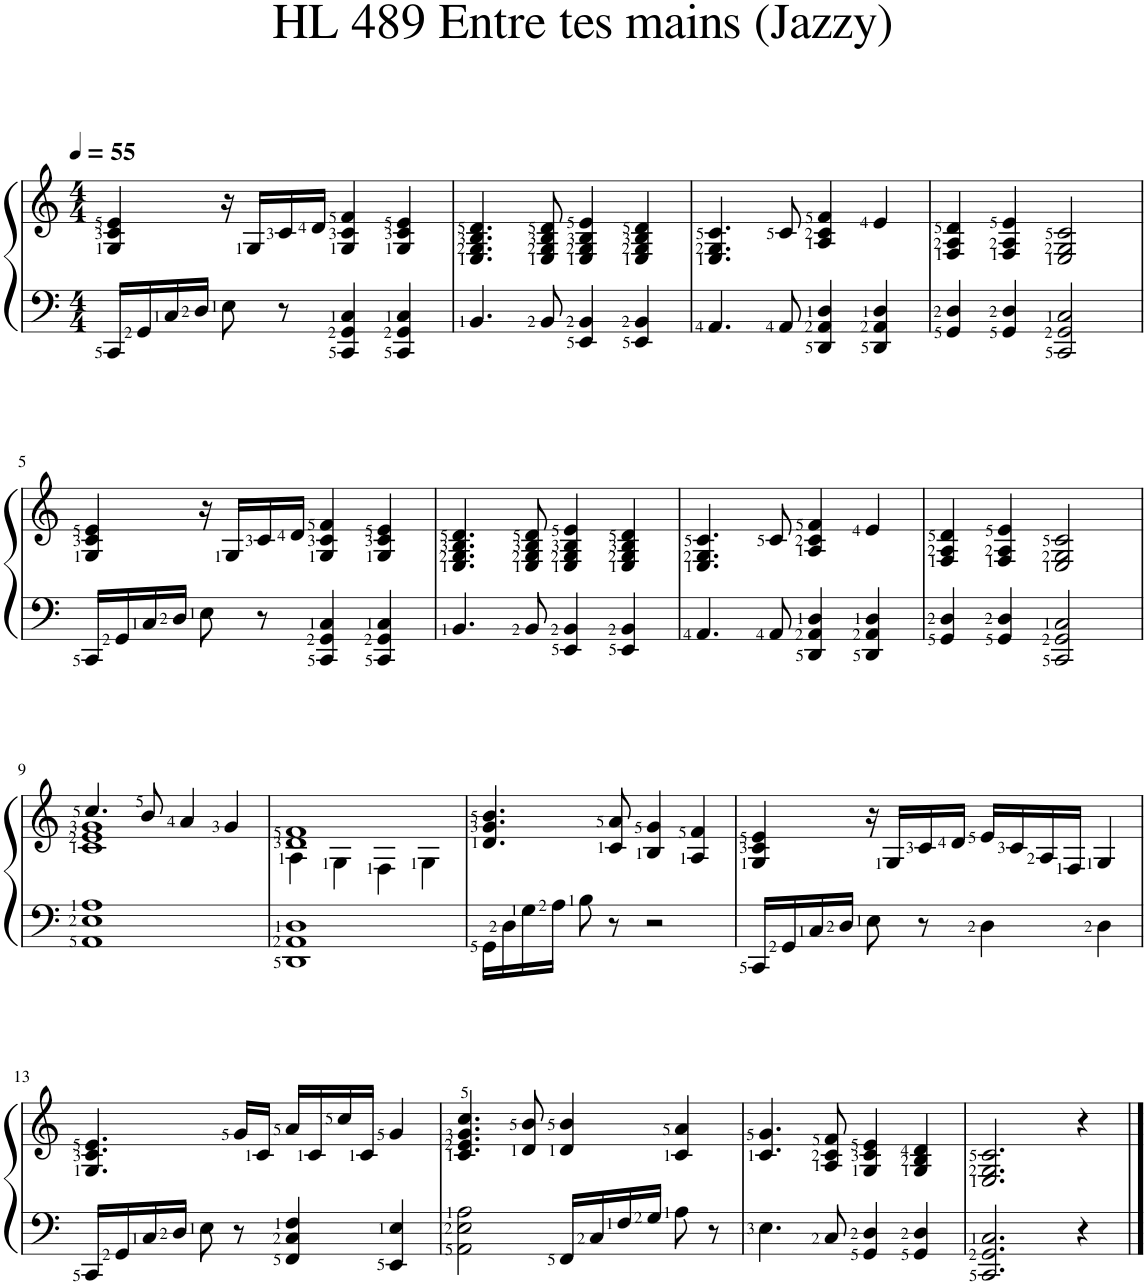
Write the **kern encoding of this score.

**kern	**kern
*part1	*part1
*staff2	*staff1
*I"Piano, Piano	*
*I'Pno.	*
*clefF4	*clefG2
*k[]	*k[]
*M4/4	*M4/4
*MM55	*MM55
=1	=1
16CC/LL	4G/ 4c/ 4e/
16GG/	.
16C/	.
16D/JJ	.
8E\	16r
.	16G/LL
8r	16c/
.	16d/JJ
4CC/ 4GG/ 4C/	4G/ 4c/ 4f/
4CC/ 4GG/ 4C/	4G/ 4c/ 4e/
=2	=2
4.BB/	4.E/ 4.G/ 4.B/ 4.d/
8BB/	8E/ 8G/ 8B/ 8d/
4EE/ 4BB/	4E/ 4G/ 4B/ 4e/
4EE/ 4BB/	4E/ 4G/ 4B/ 4d/
=3	=3
4.AA/	4.E/ 4.G/ 4.c/
8AA/	8c/
4DD/ 4AA/ 4D/	4A/ 4c/ 4f/
4DD/ 4AA/ 4D/	4e/
=4	=4
4GG/ 4D/	4F/ 4A/ 4d/
4GG/ 4D/	4F/ 4A/ 4e/
2CC/ 2GG/ 2C/	2E/ 2G/ 2c/
!!LO:LB:g=z
=5	=5
16CC/LL	4G/ 4c/ 4e/
16GG/	.
16C/	.
16D/JJ	.
8E\	16r
.	16G/LL
8r	16c/
.	16d/JJ
4CC/ 4GG/ 4C/	4G/ 4c/ 4f/
4CC/ 4GG/ 4C/	4G/ 4c/ 4e/
=6	=6
4.BB/	4.E/ 4.G/ 4.B/ 4.d/
8BB/	8E/ 8G/ 8B/ 8d/
4EE/ 4BB/	4E/ 4G/ 4B/ 4e/
4EE/ 4BB/	4E/ 4G/ 4B/ 4d/
=7	=7
4.AA/	4.E/ 4.G/ 4.c/
8AA/	8c/
4DD/ 4AA/ 4D/	4A/ 4c/ 4f/
4DD/ 4AA/ 4D/	4e/
=8	=8
4GG/ 4D/	4F/ 4A/ 4d/
4GG/ 4D/	4F/ 4A/ 4e/
2CC/ 2GG/ 2C/	2E/ 2G/ 2c/
!!LO:LB:g=z
=9	=9
*	*^
1AA 1E 1A	4.cc/	1c 1e 1g
.	8b/	.
.	4a/	.
.	4g/	.
=10	=10	=10
1DD 1AA 1D	1d 1f	4A\
.	.	4G\
.	.	4F\
.	.	4G\
*	*v	*v
=11	=11
16GG\LL	4.d/ 4.g/ 4.b/
16D\	.
16G\	.
16A\JJ	.
8B\	.
8r	8c/ 8a/
2r	4B/ 4g/
.	4A/ 4f/
=12	=12
16CC/LL	4G/ 4c/ 4e/
16GG/	.
16C/	.
16D/JJ	.
8E\	16r
.	16G/LL
8r	16c/
.	16d/JJ
4D\	16e/LL
.	16c/
.	16A/
.	16F/JJ
4D\	4G/
!!LO:LB:g=z
=13	=13
16CC/LL	4.G/ 4.c/ 4.e/
16GG/	.
16C/	.
16D/JJ	.
8E\	.
8r	16g/LL
.	16c/JJ
4FF/ 4C/ 4F/	16a/LL
.	16c/
.	16cc/
.	16c/JJ
4EE/ 4E/	4g/
=14	=14
2AA\ 2E\ 2A\	4.c/ 4.e/ 4.g/ 4.cc/
.	8d/ 8b/
16FF/LL	4d/ 4b/
16C/	.
16F/	.
16G/JJ	.
8A\	4c/ 4a/
8r	.
=15	=15
4.E\	4.c/ 4.g/
8C/	8A/ 8c/ 8f/
4GG/ 4D/	4G/ 4c/ 4e/
4GG/ 4D/	4G/ 4B/ 4d/
=16	=16
2.CC/ 2.GG/ 2.C/	2.E/ 2.G/ 2.c/
4r	4r
==	==
*-	*-
